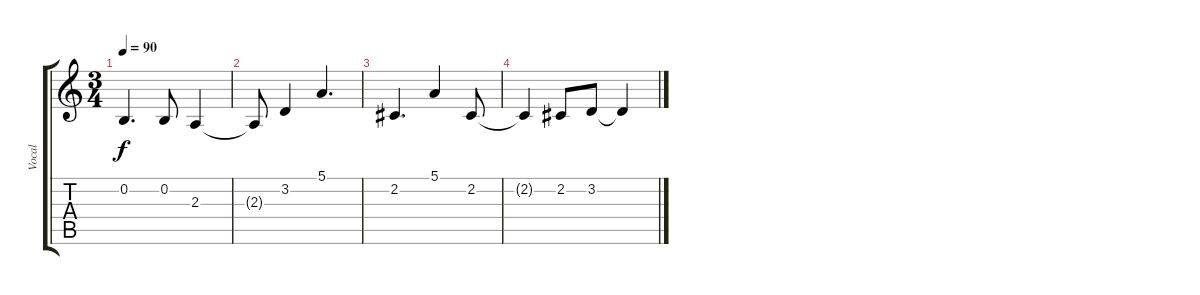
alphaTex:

\track ("Vocal" "Vocal") {instrument acousticgrandpiano}
\staff {score tabs}
\tuning (E4 B3 G3 D3 A2 E2) {hide}
\ts (3 4)
\tempo 90
\clef g2
\ks c
0.2.4{d dy f} 0.2.8 2.3.4 |
2.3{t}.8 3.2.4 5.1.4{d} |
2.2.4{d} 5.1.4 2.2.8 |
2.2{t}.4 2.2.8 3.2.8 3.2{t}.4
